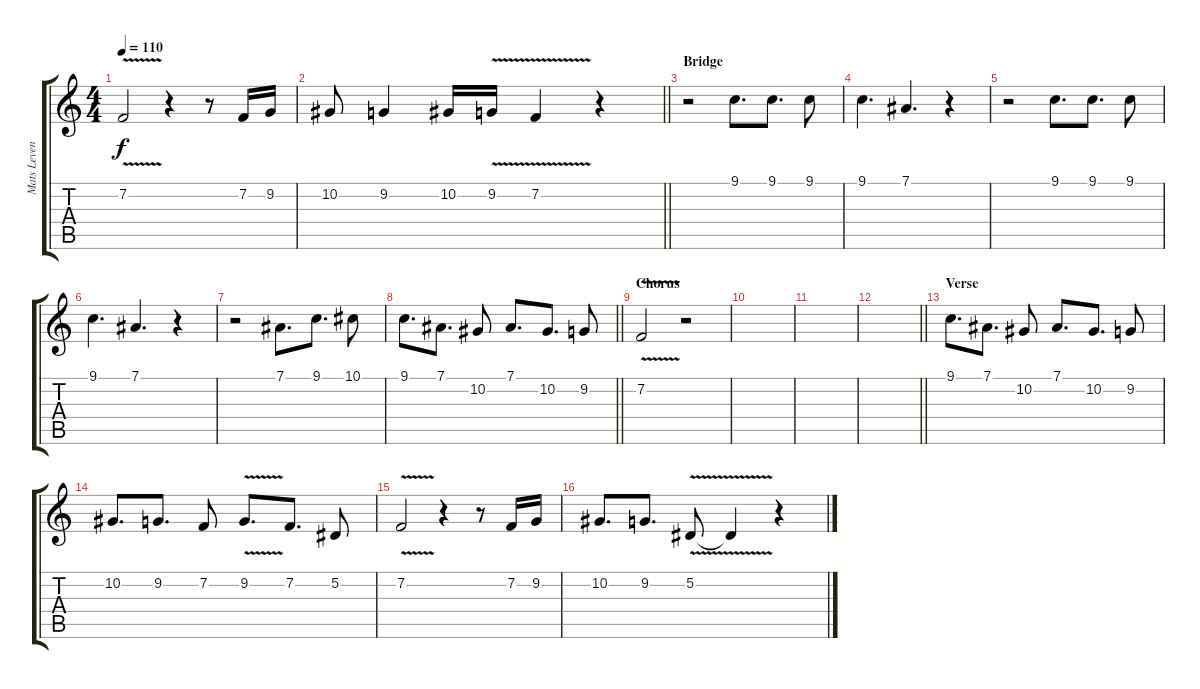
\track ("Mats Leven" "Mats Leven") {instrument lead2sawtooth}
\staff {score tabs}
\tuning (Eb4 Bb3 Gb3 Db3 Ab2 Eb2) {hide}
\ts (4 4)
\tempo 110
\clef g2
\ks c
7.2{v}.2{dy f} r.4 r.8 7.2.16 9.2.16 |
\barLineRight lightlight
10.2.8 9.2.4 10.2.16 9.2{v}.16 7.2{v}.4 r.4 |
\section ("" "Bridge")
r.2 9.1.8{d} 9.1.8{d} 9.1.8 |
9.1.4{d} 7.1.4{d} r.4 |
r.2 9.1.8{d} 9.1.8{d} 9.1.8 |
9.1.4{d} 7.1.4{d} r.4 |
r.2 7.1.8{d} 9.1.8{d} 10.1.8 |
\barLineRight lightlight
9.1.8{d} 7.1.8{d} 10.2.8 7.1.8{d} 10.2.8{d} 9.2.8 |
\section ("" "Chorus")
7.2{v}.2 r.2 |
|
|
\barLineRight lightlight
|
\section ("" "Verse")
9.1.8{d} 7.1.8{d} 10.2.8 7.1.8{d} 10.2.8{d} 9.2.8 |
10.2.8{d} 9.2.8{d} 7.2.8 9.2{v}.8{d} 7.2.8{d} 5.2.8 |
7.2{v}.2 r.4 r.8 7.2.16 9.2.16 |
10.2.8{d} 9.2.8{d} 5.2{v}.8 5.2{t}.4 r.4
